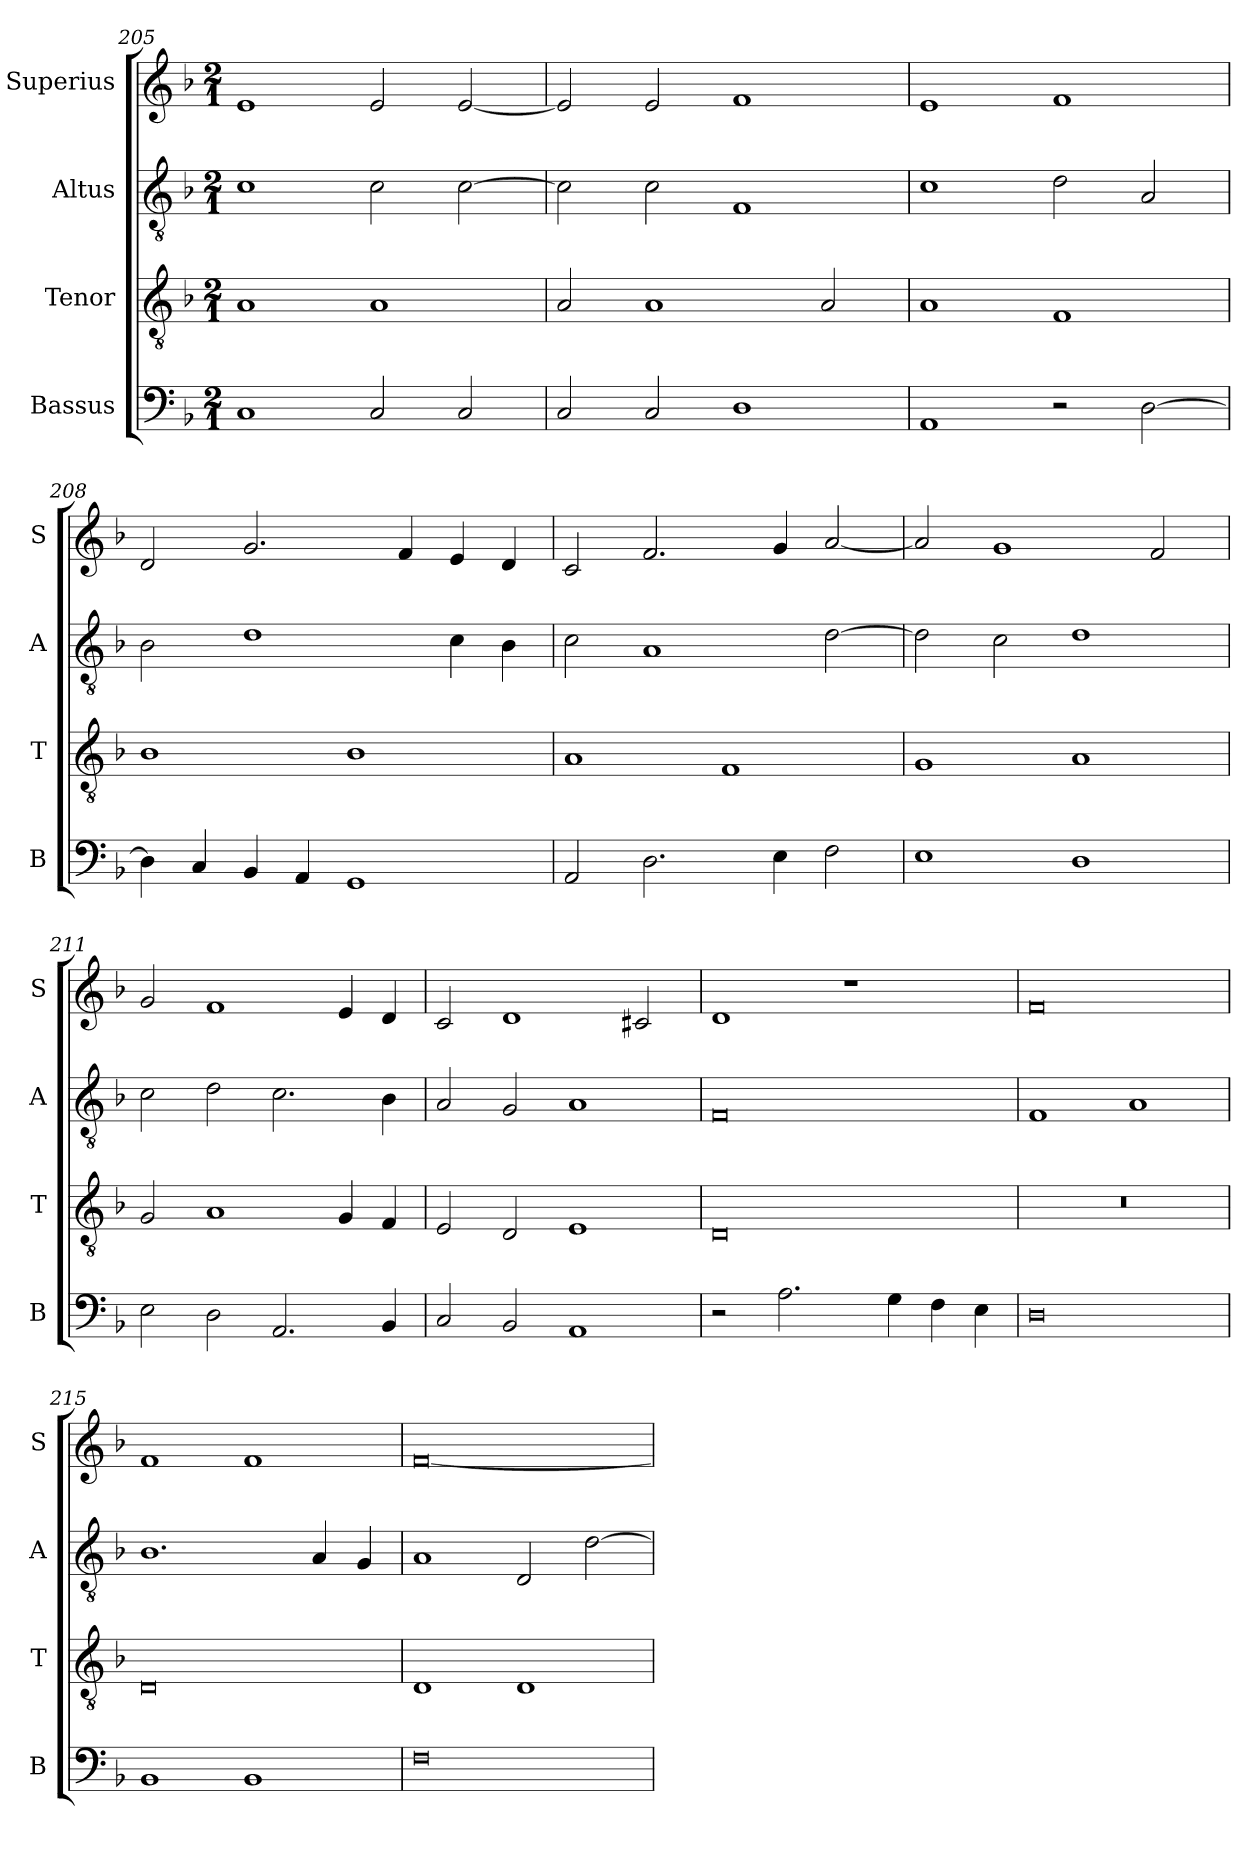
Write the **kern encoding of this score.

**kern	**kern	**kern	**kern
*part4	*part3	*part2	*part1
*staff4	*staff3	*staff2	*staff1
*I"Bassus	*I"Tenor	*I"Altus	*I"Superius
*I'B	*I'T	*I'A	*I'S
*clefF4	*clefGv2	*clefGv2	*clefG2
*k[b-]	*k[b-]	*k[b-]	*k[b-]
*M2/1	*M2/1	*M2/1	*M2/1
=205	=205	=205	=205
1C	1A	1c	1e
2C/	1A	2c\	2e/
2C/	.	[2c\	[2e/
=206	=206	=206	=206
2C/	2A/	2c\]	2e/]
2C/	1A	2c\	2e/
1D	.	1F	1f
.	2A/	.	.
=207	=207	=207	=207
1AA	1A	1c	1e
2r	1F	2d\	1f
[2D\	.	2A/	.
=208	=208	=208	=208
4D\]	1B-	2B-\	2d/
4C/	.	.	.
4BB-/	.	1d	2.g/
4AA/	.	.	.
1GG	1B-	.	.
.	.	.	4f/
.	.	4c\	4e/
.	.	4B-\	4d/
=209	=209	=209	=209
2AA/	1A	2c\	2c/
2.D\	.	1A	2.f/
.	1F	.	.
4E\	.	.	4g/
2F\	.	[2d\	[2a/
=210	=210	=210	=210
1E	1G	2d\]	2a/]
.	.	2c\	1g
1D	1A	1d	.
.	.	.	2f/
=211	=211	=211	=211
2E\	2G/	2c\	2g/
2D\	1A	2d\	1f
2.AA/	.	2.c\	.
.	4G/	.	4e/
4BB-/	4F/	4B-\	4d/
=212	=212	=212	=212
2C/	2E/	2A/	2c/
2BB-/	2D/	2G/	1d
1AA	1E	1A	.
.	.	.	2c#X/
=213	=213	=213	=213
2r	0D	0F	1d
2.A\	.	.	.
.	.	.	1r
4G\	.	.	.
4F\	.	.	.
4E\	.	.	.
=214	=214	=214	=214
0D	0r	1F	0f
.	.	1A	.
=215	=215	=215	=215
1BB-	0D	1.B-	1f
1BB-	.	.	1f
.	.	4A/	.
.	.	4G/	.
=216	=216	=216	=216
0F	1D	1A	[0f
.	1D	2D/	.
.	.	[2d\	.
=	=	=	=
*-	*-	*-	*-
